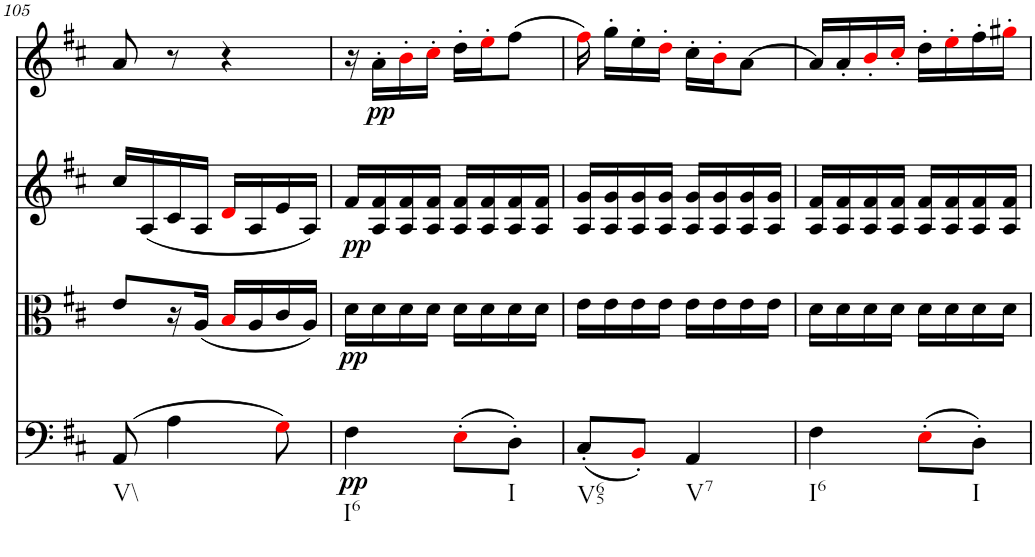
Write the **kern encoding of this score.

**kern	**dynam	**kern	**dynam	**kern	**dynam	**kern	**dynam
*part4	*part4	*part3	*part3	*part2	*part2	*part1	*part1
*staff4	*staff4	*staff3	*staff3	*staff2	*staff2	*staff1	*staff1
*I"Violoncello	*	*I"Viola	*	*I"Violin 2	*	*I"Violin 1	*
*I'Vc	*	*I'Vla	*	*I'Vln	*	*I'Vln	*
!!LO:PB:g=z
*clefF4	*	*clefC3	*	*clefG2	*	*clefG2	*
*k[f#c#]	*	*k[f#c#]	*	*k[f#c#]	*	*k[f#c#]	*
*D:	*	*D:	*	*D:	*	*D:	*
*M2/4	*	*M2/4	*	*M2/4	*	*M2/4	*
=105	=105	=105	=105	=105	=105	=105	=105
!LO:TX:b:t=V\\	!	!	!	!	!	!	!
(8AA/	.	8e/L	.	16cc#/LL	.	8a/	.
.	.	.	.	(16A/	.	.	.
4A\	.	16r	.	16c#/	.	8r	.
.	.	(<16A/JJ	.	16A/JJ	.	.	.
.	.	16Bi/LL	.	16di/LL	.	4r	.
.	.	16A/	.	16A/	.	.	.
8Gi\)	.	16c#/	.	16e/	.	.	.
.	.	16A/JJ)	.	16A/JJ)	.	.	.
=106	=106	=106	=106	=106	=106	=106	=106
!LO:TX:b:t=I6	!	!	!	!	!	!	!
!	!LO:DY:b	!	!LO:DY:b	!	!LO:DY:b	!	!
4F#\	pp	16d\LL	pp	16f#/LL	pp	16r	.
!	!	!	!	!	!	!	!LO:DY:b
.	.	16d\	.	16A/ 16f#/	.	16a'\LL	pp
.	.	16d\	.	16A/ 16f#/	.	16b'i\	.
.	.	16d\JJ	.	16A/ 16f#/JJ	.	16cc#'i\JJ	.
(8E'i\L	.	16d\LL	.	16A/ 16f#/LL	.	16dd'\LL	.
.	.	16d\	.	16A/ 16f#/	.	16ee'i\J	.
!LO:TX:b:t=I	!	!	!	!	!	!	!
8D'\J)	.	16d\	.	16A/ 16f#/	.	(8ff#\J	.
.	.	16d\JJ	.	16A/ 16f#/JJ	.	.	.
=107	=107	=107	=107	=107	=107	=107	=107
!LO:TX:b:t=V65	!	!	!	!	!	!	!
(8C#'/L	.	16e\LL	.	16A/ 16g/LL	.	16ff#i\)	.
.	.	16e\	.	16A/ 16g/	.	16gg'\LL	.
8BB'i/J)	.	16e\	.	16A/ 16g/	.	16ee'\	.
.	.	16e\JJ	.	16A/ 16g/JJ	.	16dd'i\JJ	.
!LO:TX:b:t=V7	!	!	!	!	!	!	!
4AA/	.	16e\LL	.	16A/ 16g/LL	.	16cc#'\LL	.
.	.	16e\	.	16A/ 16g/	.	16b'i\J	.
.	.	16e\	.	16A/ 16g/	.	[8a\J	.
.	.	16e\JJ	.	16A/ 16g/JJ	.	.	.
=108	=108	=108	=108	=108	=108	=108	=108
!LO:TX:b:t=I6	!	!	!	!	!	!	!
4F#\	.	16d\LL	.	16A/ 16f#/LL	.	16a/LL]	.
.	.	16d\	.	16A/ 16f#/	.	16a'/	.
.	.	16d\	.	16A/ 16f#/	.	16b'i/	.
.	.	16d\JJ	.	16A/ 16f#/JJ	.	16cc#'i/JJ	.
(8E'i\L	.	16d\LL	.	16A/ 16f#/LL	.	16dd'\LL	.
.	.	16d\	.	16A/ 16f#/	.	16ee'i\	.
!LO:TX:b:t=I	!	!	!	!	!	!	!
8D'\J)	.	16d\	.	16A/ 16f#/	.	16ff#'\	.
.	.	16d\JJ	.	16A/ 16f#/JJ	.	16gg#X'i\JJ	.
=	=	=	=	=	=	=	=
*-	*-	*-	*-	*-	*-	*-	*-
